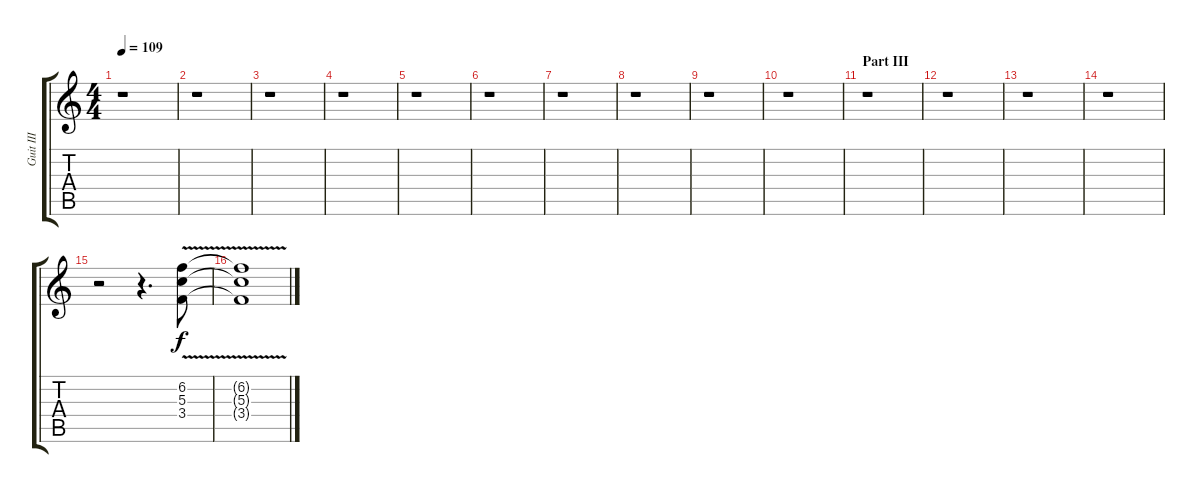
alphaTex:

\track ("Guit III" "Guit III") {instrument overdrivenguitar}
\staff {score tabs}
\tuning (E4 B3 G3 D3 A2 E2) {hide}
\ts (4 4)
\tempo 109
\clef g2
\ks c
r.1{dy f} |
r.1 |
r.1 |
r.1 |
r.1 |
r.1 |
r.1 |
r.1 |
r.1 |
r.1 |
\section ("" "Part III")
r.1 |
r.1 |
r.1 |
r.1 |
r.2 r.4{d} (6.2{v} 5.3{v} 3.4{v}).8 |
(6.2{t} 5.3{t} 3.4{t}).1
